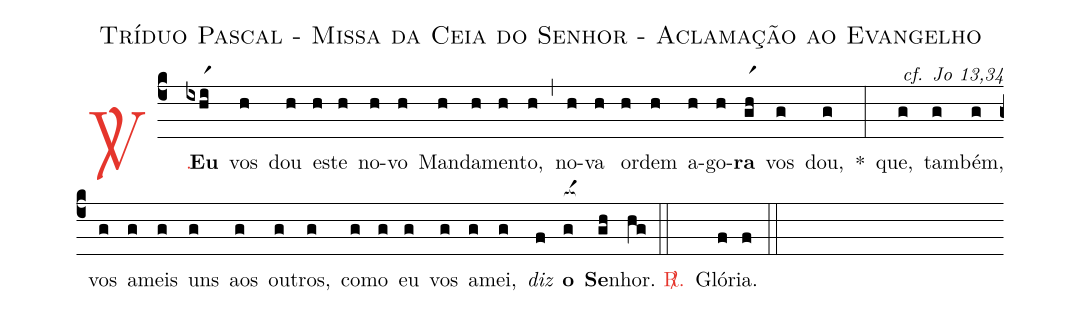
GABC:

name: Tríduo Pascal - Missa da Ceia do Senhor - Aclamação ao Evangelho;
commentary: cf. Jo 13,34;
%%
(c4)

<c><sp>V/</sp>.</c>() <b>Eu</b>(ixhr1i) vos(h) dou(h) es(h)te(h) no(h)vo(h) Man(h)da(h)men(h)to,(h) (,) no(h)va(h) or(h)dem(h) a(h)go(h)<b>ra</b>(gr1h) vos(g) dou,(g) *(:) que,(g) tam(g)bém,(g) vos(g) a(g)meis(g) uns(g) aos(g) ou(g)tros,(g) co(g)mo(g) eu(g) vos(g) a(g)mei,(g) <i>diz</i>(f) <b>o</b>(g[ocba:1{]) <b>Se</b>(gh[ocba:0}])nhor.(hg)

(::)

<c><sp>R/</sp>.</c>() Gló(f)ria.(f)

(::)
